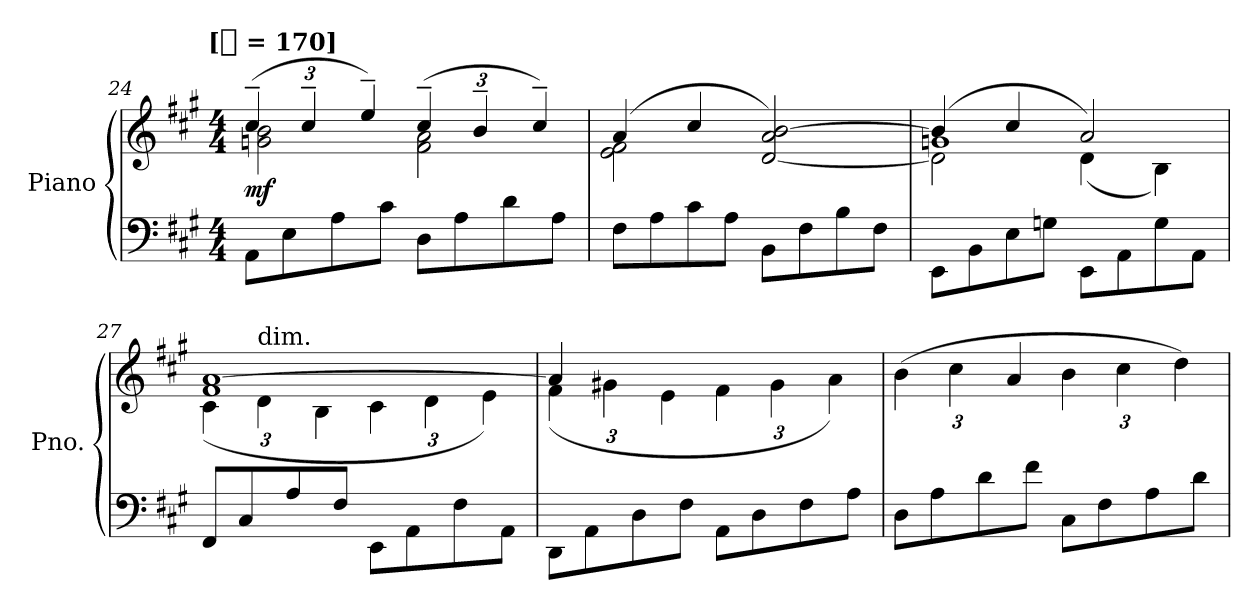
**kern	**kern	**dynam
*part1	*part1	*part1
*staff2	*staff1	*staff1/2
*I"Piano	*	*
*I'Pno.	*	*
*clefF4	*clefG2	*
*k[f#c#g#]	*k[f#c#g#]	*
*A:	*A:	*
!!LO:TX:omd:t=[[quarter] = 170]
*M4/4	*M4/4	*
*MM170	*MM170	*
*	*Xbrackettup	*
=24	=24	=24
*	*^	*
8AAL	(6cc#~	2gn 2b	mf
8E	.	.	.
.	6cc#~	.	.
8A	.	.	.
.	6ee~)	.	.
8c#J	.	.	.
8DL	(6cc#~	2f# 2a	.
8A	.	.	.
.	6b~	.	.
8d	.	.	.
.	6cc#~)	.	.
8AJ	.	.	.
=25	=25	=25	=25
8F#L	(4a	2e 2f#	.
8A	.	.	.
8c#	4cc#	.	.
8AJ	.	.	.
8BBL	[2d 2a [2b)	2ryy	.
8F#	.	.	.
8B	.	.	.
8F#J	.	.	.
=26	=26	=26	=26
*	*	*^	*
8EE\L	(4b]	2d]	1gn	.
8BB\	.	.	.	.
8E\	4cc#	.	.	.
8Gn\J	.	.	.	.
8EE\L	2a)	(4d	.	.
8AA\	.	.	.	.
8G\	.	4B)	.	.
8AA\J	.	.	.	.
*	*	*v	*v	*
=27	=27	=27	=27
8FF#L	1f# [1a	(6c#	.
8C#	.	.	.
!	!	!LO:TX:a:t=dim.	!
.	.	6d	.
8A	.	.	.
.	.	6B	.
8F#J	.	.	.
8EE\L	.	6c#	.
8AA\	.	.	.
.	.	6d	.
8F#\	.	.	.
.	.	6e)	.
8AA\J	.	.	.
=28	=28	=28	=28
8DD\L	4a]	(6f#	.
8AA\	.	.	.
.	.	6g#X	.
8D\	4ryy	.	.
.	.	6e\	.
8F#\J	.	.	.
8AAL	2ryy	6f#\	.
8D	.	.	.
.	.	6g#\	.
8F#	.	.	.
.	.	6a\)	.
8AJ	.	.	.
*	*v	*v	*
=29	=29	=29
8DL	(>6b	.
8A	.	.
.	6cc#	.
8d	.	.
.	6a	.
8f#J	.	.
8C#L	6b	.
8F#	.	.
.	6cc#	.
8A	.	.
.	6dd\)	.
8dJ	.	.
=	=	=
*-	*-	*-
